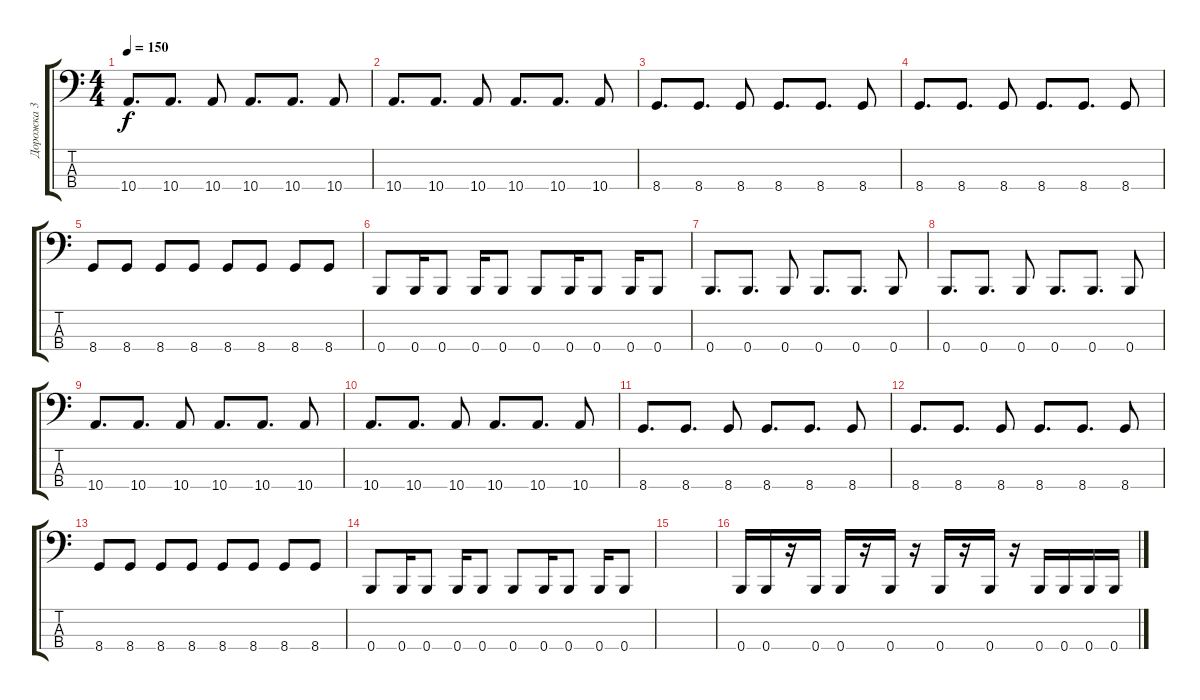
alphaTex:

\track ("Дорожка 3" "Дорожка 3") {instrument electricbassfinger}
\staff {score tabs}
\tuning (E2 B1 Gb1 B0) {hide}
\ts (4 4)
\tempo 150
\clef f4
\ks c
10.4.8{d dy f} 10.4.8{d} 10.4.8 10.4.8{d} 10.4.8{d} 10.4.8 |
10.4.8{d} 10.4.8{d} 10.4.8 10.4.8{d} 10.4.8{d} 10.4.8 |
8.4.8{d} 8.4.8{d} 8.4.8 8.4.8{d} 8.4.8{d} 8.4.8 |
8.4.8{d} 8.4.8{d} 8.4.8 8.4.8{d} 8.4.8{d} 8.4.8 |
8.4.8 8.4.8 8.4.8 8.4.8 8.4.8 8.4.8 8.4.8 8.4.8 |
0.4.8 0.4.16 0.4.8 0.4.16 0.4.8 0.4.8 0.4.16 0.4.8 0.4.16 0.4.8 |
0.4.8{d} 0.4.8{d} 0.4.8 0.4.8{d} 0.4.8{d} 0.4.8 |
0.4.8{d} 0.4.8{d} 0.4.8 0.4.8{d} 0.4.8{d} 0.4.8 |
10.4.8{d} 10.4.8{d} 10.4.8 10.4.8{d} 10.4.8{d} 10.4.8 |
10.4.8{d} 10.4.8{d} 10.4.8 10.4.8{d} 10.4.8{d} 10.4.8 |
8.4.8{d} 8.4.8{d} 8.4.8 8.4.8{d} 8.4.8{d} 8.4.8 |
8.4.8{d} 8.4.8{d} 8.4.8 8.4.8{d} 8.4.8{d} 8.4.8 |
8.4.8 8.4.8 8.4.8 8.4.8 8.4.8 8.4.8 8.4.8 8.4.8 |
0.4.8 0.4.16 0.4.8 0.4.16 0.4.8 0.4.8 0.4.16 0.4.8 0.4.16 0.4.8 |
|
0.4.16 0.4.16 r.16 0.4.16 0.4.16 r.16 0.4.16 r.16 0.4.16 r.16 0.4.16 r.16 0.4.16 0.4.16 0.4.16 0.4.16
